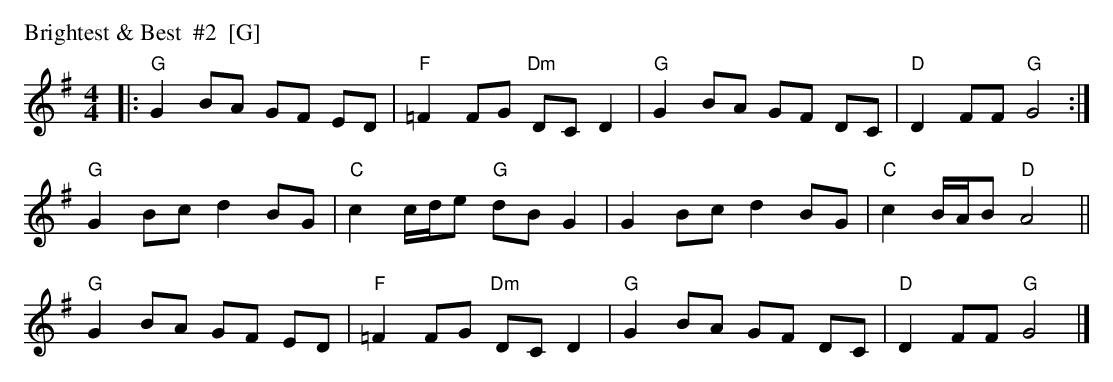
X:1
P: Brightest & Best  #2  [G]
M: 4/4
L: 1/8
K: G
|:\
"G" G2 BA GF ED | "F"=F2 FG "Dm"DC D2 | "G"G2 BA GF DC | "D"D2 FF "G"G4 :|
"G"G2 Bc d2 BG | "C"c2 c/d/e "G"dB G2 | G2 Bc d2 BG | "C"c2 B/A/B "D"A4 ||
"G" G2 BA GF ED | "F"=F2 FG "Dm"DC D2 | "G"G2 BA GF DC | "D"D2 FF "G"G4 |]
